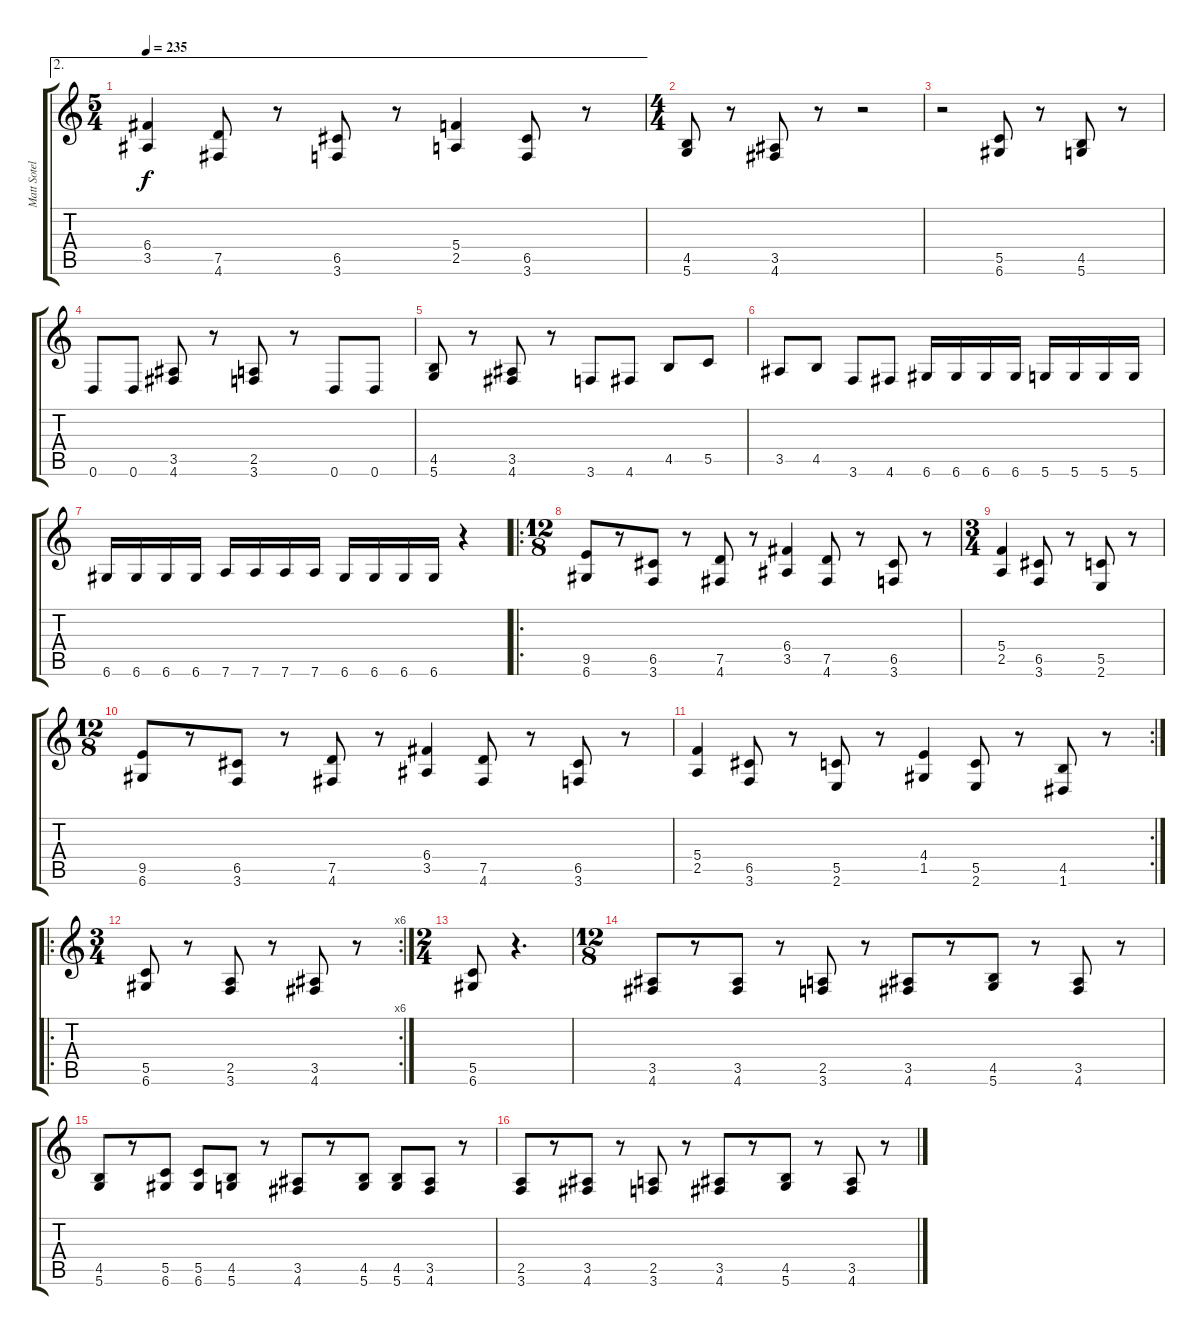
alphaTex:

\track ("Matt Sotelo (Guitar 1)" "Matt Sotel") {instrument distortionguitar}
\staff {score tabs}
\tuning (D4 A3 F3 C3 G2 D2) {hide}
\ae 2
\ts (5 4)
\tempo 235
\clef g2
\ks c
(6.4 3.5).4{dy f} (7.5 4.6).8 r.8 (6.5 3.6).8 r.8 (5.4 2.5).4 (6.5 3.6).8 r.8 |
\ts (4 4)
(4.5 5.6).8 r.8 (3.5 4.6).8 r.8 r.2 |
r.2 (5.5 6.6).8 r.8 (4.5 5.6).8 r.8 |
0.6.8 0.6.8 (3.5 4.6).8 r.8 (2.5 3.6).8 r.8 0.6.8 0.6.8 |
(4.5 5.6).8 r.8 (3.5 4.6).8 r.8 3.6.8 4.6.8 4.5.8 5.5.8 |
3.5.8 4.5.8 3.6.8 4.6.8 6.6.16 6.6.16 6.6.16 6.6.16 5.6.16 5.6.16 5.6.16 5.6.16 |
6.6.16 6.6.16 6.6.16 6.6.16 7.6.16 7.6.16 7.6.16 7.6.16 6.6.16 6.6.16 6.6.16 6.6.16 r.4 |
\ro
\ts (12 8)
(9.5 6.6).8 r.8 (6.5 3.6).8 r.8 (7.5 4.6).8 r.8 (6.4 3.5).4 (7.5 4.6).8 r.8 (6.5 3.6).8 r.8 |
\ts (3 4)
(5.4 2.5).4 (6.5 3.6).8 r.8 (5.5 2.6).8 r.8 |
\ts (12 8)
(9.5 6.6).8 r.8 (6.5 3.6).8 r.8 (7.5 4.6).8 r.8 (6.4 3.5).4 (7.5 4.6).8 r.8 (6.5 3.6).8 r.8 |
\rc 2
(5.4 2.5).4 (6.5 3.6).8 r.8 (5.5 2.6).8 r.8 (4.4 1.5).4 (5.5 2.6).8 r.8 (4.5 1.6).8 r.8 |
\ro
\rc 6
\ts (3 4)
(5.5 6.6).8 r.8 (2.5 3.6).8 r.8 (3.5 4.6).8 r.8 |
\ts (2 4)
(5.5 6.6).8 r.4{d} |
\ts (12 8)
(3.5 4.6).8 r.8 (3.5 4.6).8 r.8 (2.5 3.6).8 r.8 (3.5 4.6).8 r.8 (4.5 5.6).8 r.8 (3.5 4.6).8 r.8 |
(4.5 5.6).8 r.8 (5.5 6.6).8 (5.5 6.6).8 (4.5 5.6).8 r.8 (3.5 4.6).8 r.8 (4.5 5.6).8 (4.5 5.6).8 (3.5 4.6).8 r.8 |
(2.5 3.6).8 r.8 (3.5 4.6).8 r.8 (2.5 3.6).8 r.8 (3.5 4.6).8 r.8 (4.5 5.6).8 r.8 (3.5 4.6).8 r.8
